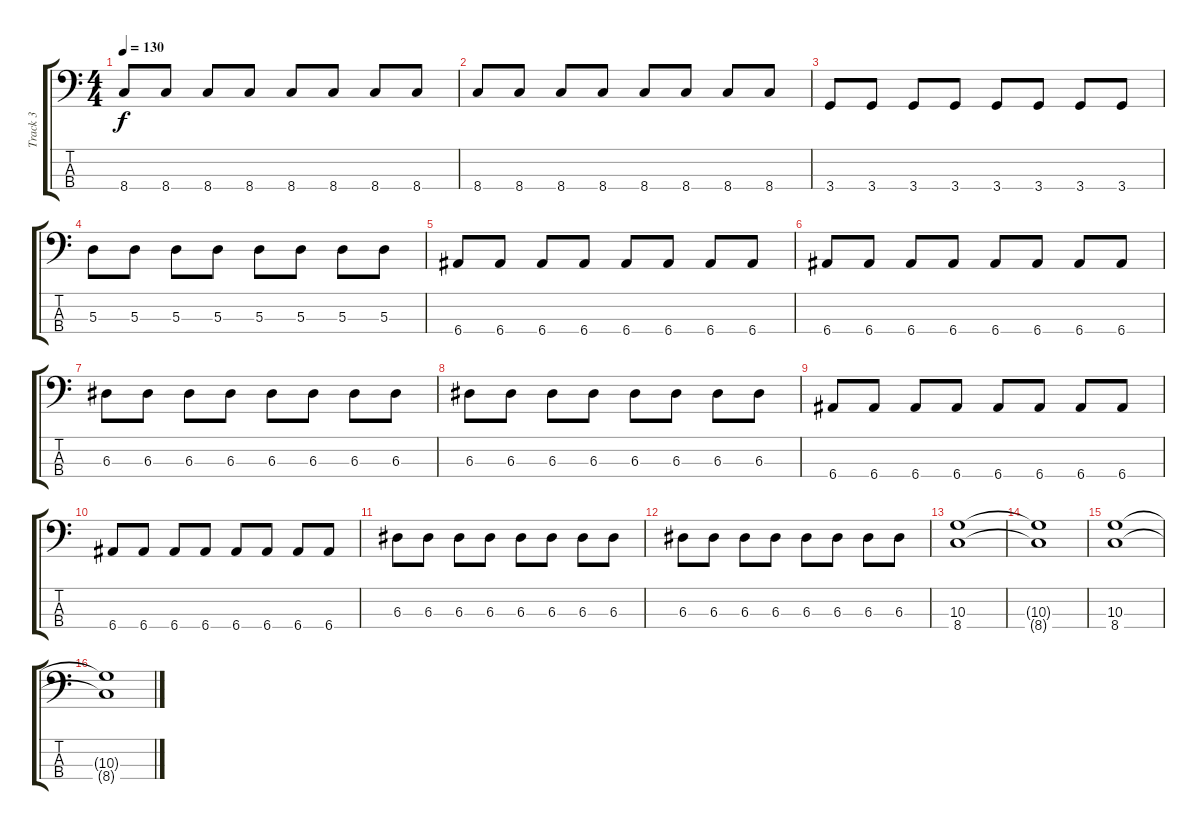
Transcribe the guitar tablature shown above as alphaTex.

\track ("Track 3" "Track 3") {instrument electricbasspick}
\staff {score tabs}
\tuning (G2 D2 A1 E1) {hide}
\ts (4 4)
\tempo 130
\clef f4
\ks c
8.4.8{dy f} 8.4.8 8.4.8 8.4.8 8.4.8 8.4.8 8.4.8 8.4.8 |
8.4.8 8.4.8 8.4.8 8.4.8 8.4.8 8.4.8 8.4.8 8.4.8 |
3.4.8 3.4.8 3.4.8 3.4.8 3.4.8 3.4.8 3.4.8 3.4.8 |
5.3.8 5.3.8 5.3.8 5.3.8 5.3.8 5.3.8 5.3.8 5.3.8 |
6.4.8 6.4.8 6.4.8 6.4.8 6.4.8 6.4.8 6.4.8 6.4.8 |
6.4.8 6.4.8 6.4.8 6.4.8 6.4.8 6.4.8 6.4.8 6.4.8 |
6.3.8 6.3.8 6.3.8 6.3.8 6.3.8 6.3.8 6.3.8 6.3.8 |
6.3.8 6.3.8 6.3.8 6.3.8 6.3.8 6.3.8 6.3.8 6.3.8 |
6.4.8 6.4.8 6.4.8 6.4.8 6.4.8 6.4.8 6.4.8 6.4.8 |
6.4.8 6.4.8 6.4.8 6.4.8 6.4.8 6.4.8 6.4.8 6.4.8 |
6.3.8 6.3.8 6.3.8 6.3.8 6.3.8 6.3.8 6.3.8 6.3.8 |
6.3.8 6.3.8 6.3.8 6.3.8 6.3.8 6.3.8 6.3.8 6.3.8 |
(10.3 8.4).1 |
(10.3{t} 8.4{t}).1 |
(10.3 8.4).1 |
(10.3{t} 8.4{t}).1
